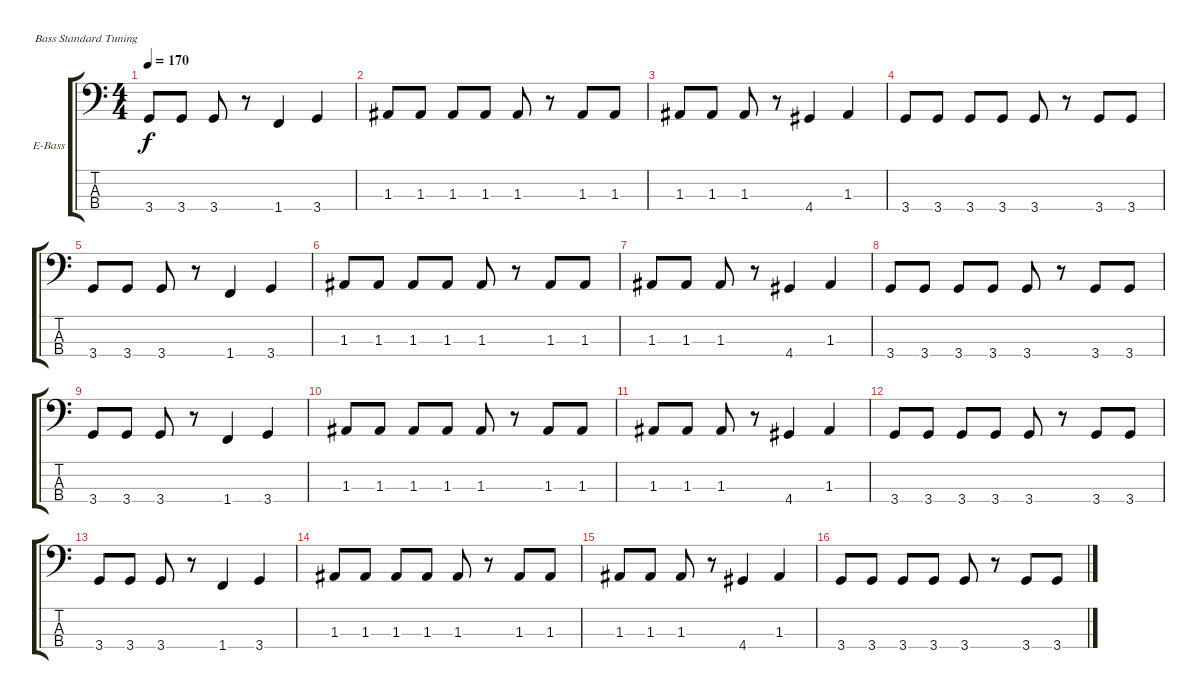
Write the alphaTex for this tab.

\bracketExtendMode groupsimilarinstruments
\firstSystemTrackNameOrientation horizontal
\otherSystemsTrackNameOrientation horizontal
\track ("Bass" "E-Bass") {instrument electricbasspick}
\staff {score tabs}
\tuning (G2 D2 A1 E1)
\ts (4 4)
\tempo 170
\clef f4
\ks c
3.4.8{dy f} 3.4.8 3.4.8 r.8 1.4.4 3.4.4 |
1.3.8 1.3.8 1.3.8 1.3.8 1.3.8 r.8 1.3.8 1.3.8 |
1.3.8 1.3.8 1.3.8 r.8 4.4.4 1.3.4 |
3.4.8 3.4.8 3.4.8 3.4.8 3.4.8 r.8 3.4.8 3.4.8 |
3.4.8 3.4.8 3.4.8 r.8 1.4.4 3.4.4 |
1.3.8 1.3.8 1.3.8 1.3.8 1.3.8 r.8 1.3.8 1.3.8 |
1.3.8 1.3.8 1.3.8 r.8 4.4.4 1.3.4 |
3.4.8 3.4.8 3.4.8 3.4.8 3.4.8 r.8 3.4.8 3.4.8 |
3.4.8 3.4.8 3.4.8 r.8 1.4.4 3.4.4 |
1.3.8 1.3.8 1.3.8 1.3.8 1.3.8 r.8 1.3.8 1.3.8 |
1.3.8 1.3.8 1.3.8 r.8 4.4.4 1.3.4 |
3.4.8 3.4.8 3.4.8 3.4.8 3.4.8 r.8 3.4.8 3.4.8 |
3.4.8 3.4.8 3.4.8 r.8 1.4.4 3.4.4 |
1.3.8 1.3.8 1.3.8 1.3.8 1.3.8 r.8 1.3.8 1.3.8 |
1.3.8 1.3.8 1.3.8 r.8 4.4.4 1.3.4 |
3.4.8 3.4.8 3.4.8 3.4.8 3.4.8 r.8 3.4.8 3.4.8
